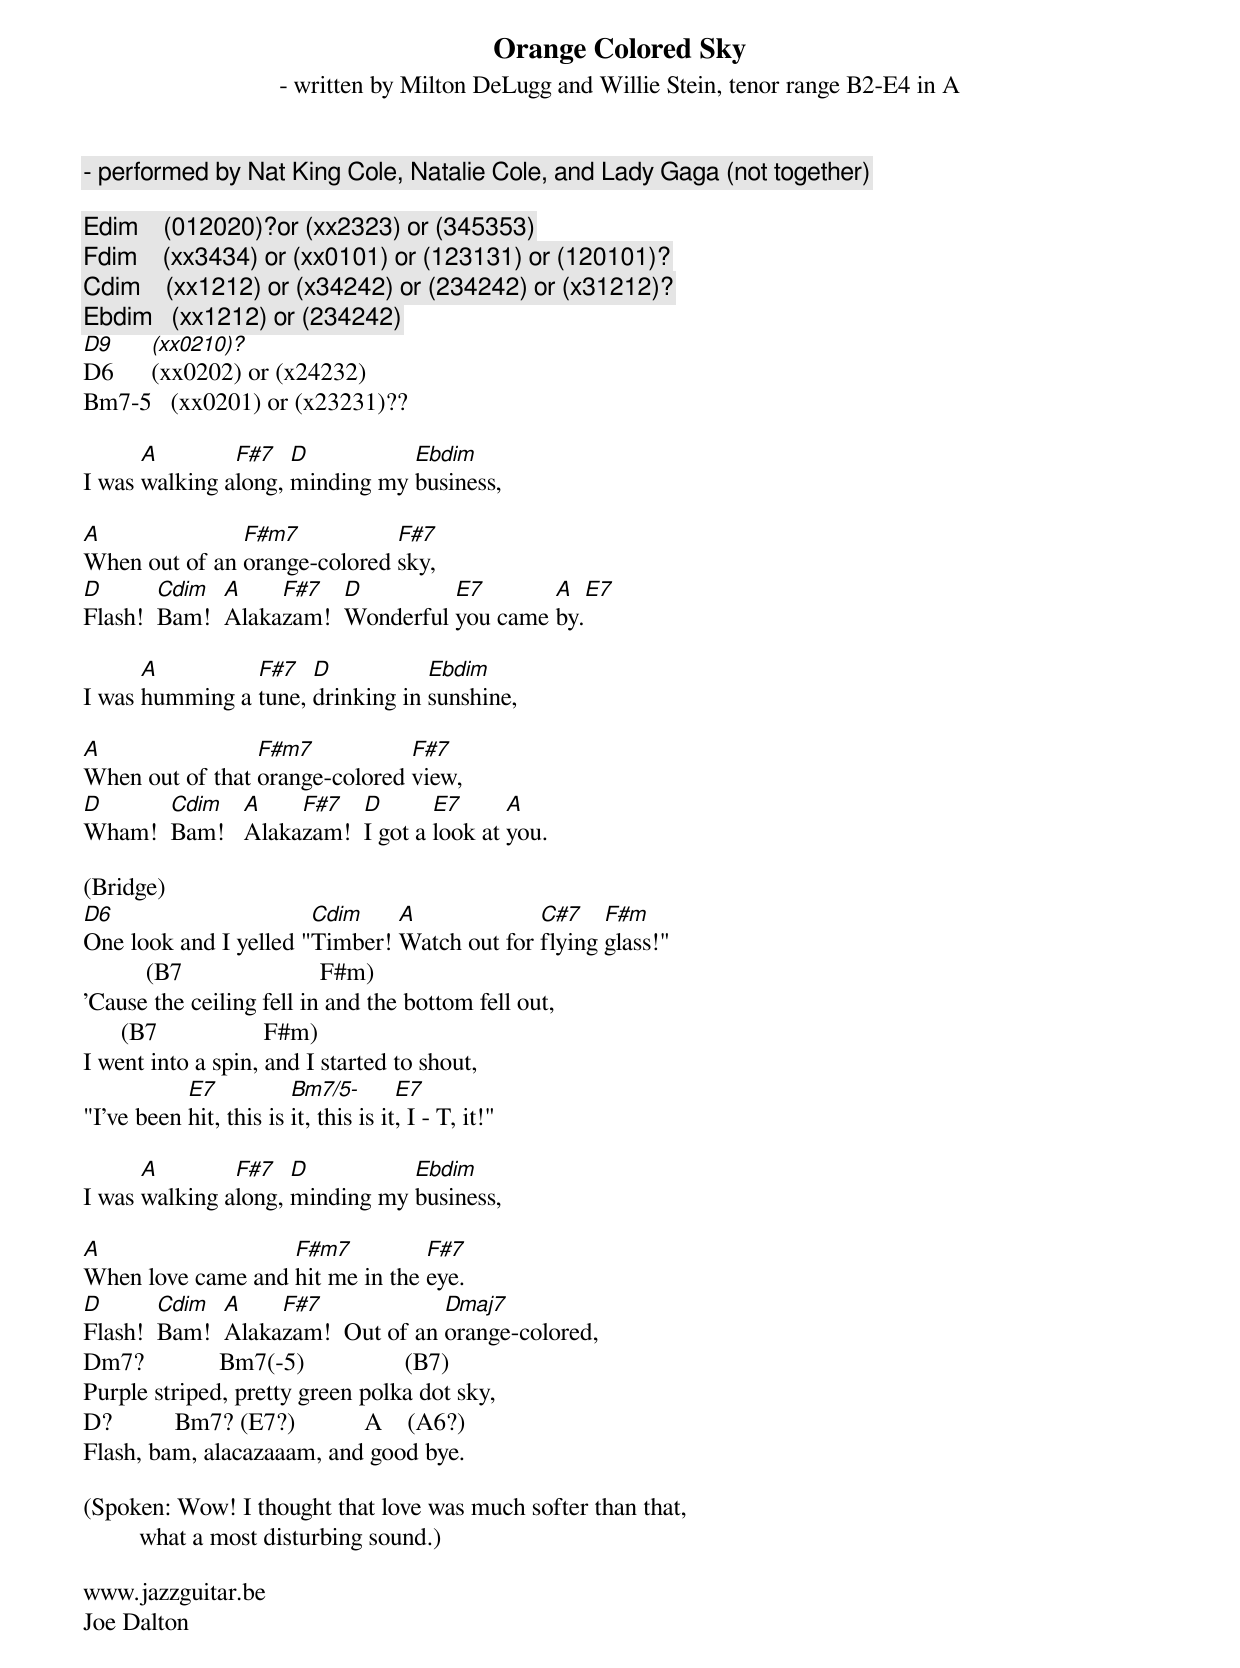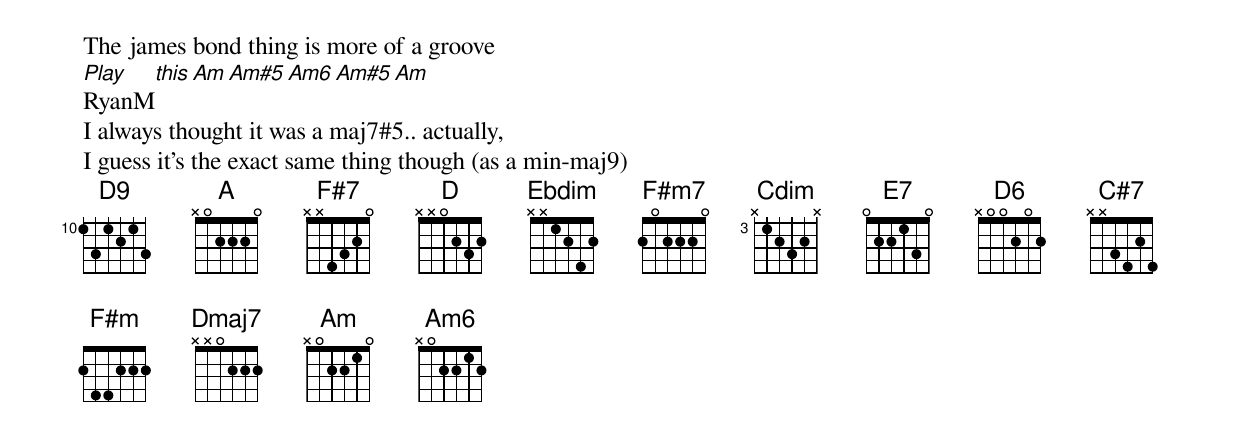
Orange Colored Sky
 - written by Milton DeLugg and Willie Stein, tenor range B2-E4 in A
 - performed by Nat King Cole, Natalie Cole, and Lady Gaga (not together)

Edim    (012020)?or (xx2323) or (345353)
Fdim    (xx3434) or (xx0101) or (123131) or (120101)?
Cdim    (xx1212) or (x34242) or (234242) or (x31212)?
Ebdim   (xx1212) or (234242)
D9      (xx0210)?
D6      (xx0202) or (x24232)
Bm7-5   (xx0201) or (x23231)??

      A        F#7   D          Ebdim
I was walking along, minding my business,

A              F#m7           F#7
When out of an orange-colored sky,
D       Cdim  A    F#7   D         E7       A   E7
Flash!  Bam!  Alakazam!  Wonderful you came by.

      A         F#7   D           Ebdim
I was humming a tune, drinking in sunshine,

A                F#m7           F#7
When out of that orange-colored view,
D      Cdim   A    F#7   D       E7      A
Wham!  Bam!   Alakazam!  I got a look at you.

(Bridge)
D6                     Cdim    A             C#7    F#m
One look and I yelled "Timber! Watch out for flying glass!"
          (B7                      F#m)
'Cause the ceiling fell in and the bottom fell out,
      (B7                 F#m)
I went into a spin, and I started to shout,
           E7           Bm7/5-        E7
"I've been hit, this is it, this is it, I - T, it!"

      A        F#7   D          Ebdim
I was walking along, minding my business,

A                  F#m7          F#7
When love came and hit me in the eye.
D       Cdim  A    F#7             D(maj7)
Flash!  Bam!  Alakazam!  Out of an orange-colored,
Dm7?            Bm7(-5)                (B7)
Purple striped, pretty green polka dot sky,
D?          Bm7? (E7?)           A    (A6?)
Flash, bam, alacazaaam, and good bye.

(Spoken: Wow! I thought that love was much softer than that,
         what a most disturbing sound.)

www.jazzguitar.be
Joe Dalton
The james bond thing is more of a groove
Play this Am Am#5 Am6 Am#5 Am
RyanM
I always thought it was a maj7#5.. actually,
I guess it's the exact same thing though (as a min-maj9)
